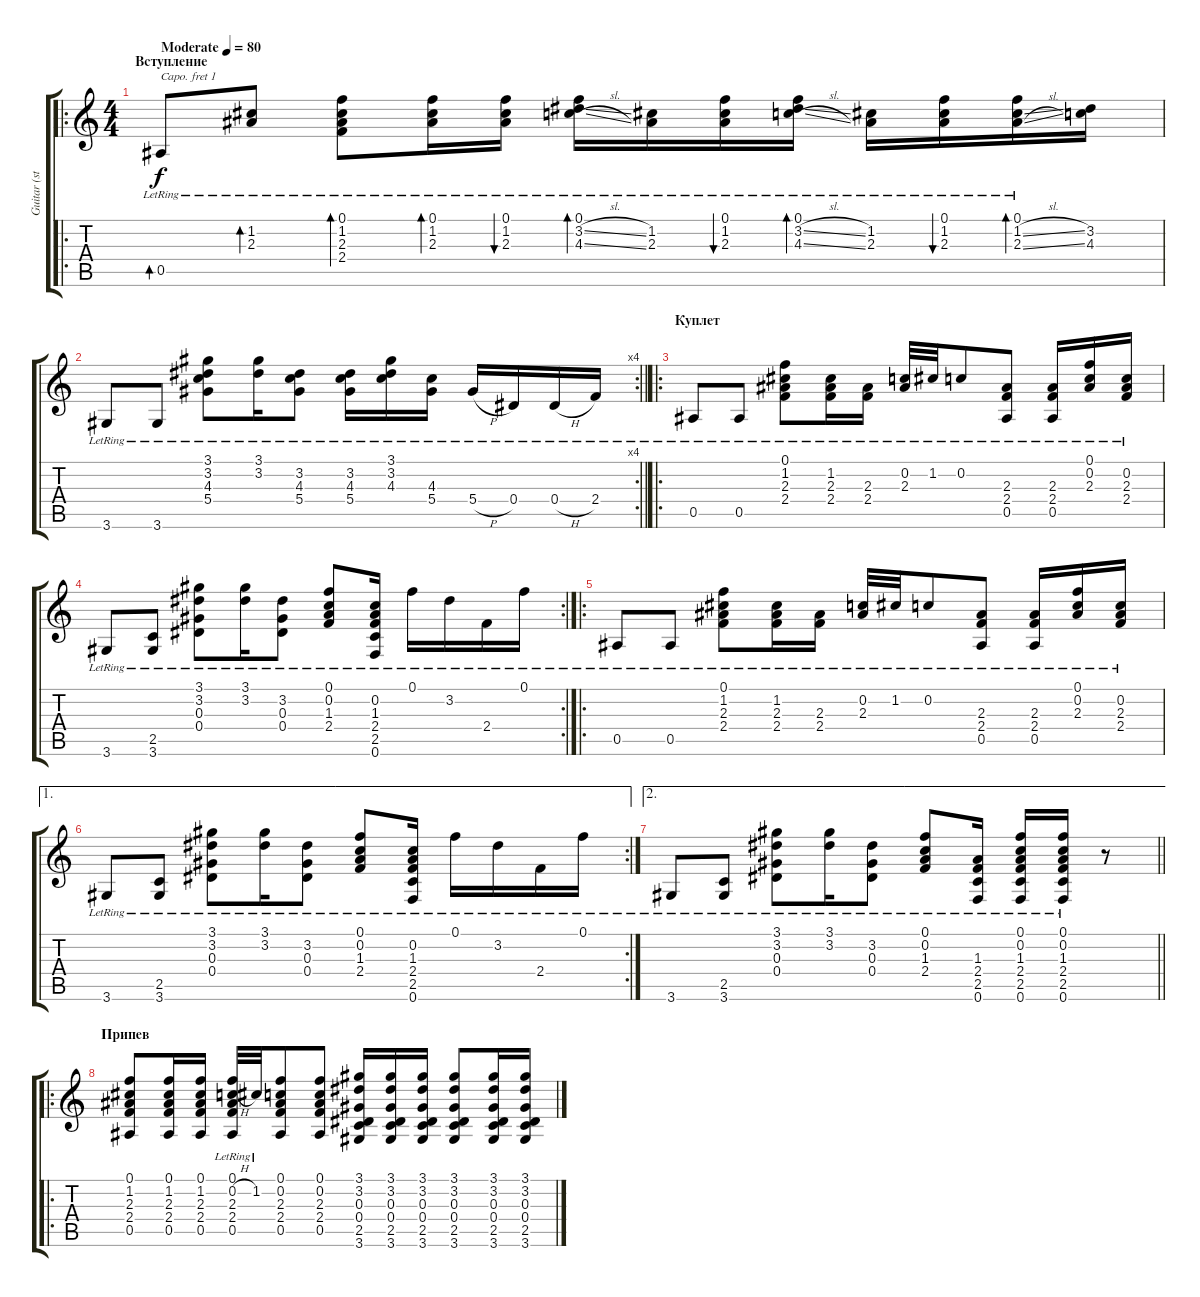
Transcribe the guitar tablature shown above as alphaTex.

\track ("Guitar (stereo)" "Guitar (st") {instrument acousticguitarsteel}
\staff {score tabs}
\capo 1
\tuning (E4 B3 G3 D3 A2 E2) {hide}
\ro
\ts (4 4)
\section ("" "Вступление")
\tempo (80 "Moderate")
\clef g2
\ks c
0.5{lr}.8{bd 30 dy f instrument acousticguitarsteel} (1.2{lr} 2.3{lr}).8{bd 30} (0.1{lr} 1.2{lr} 2.3{lr} 2.4{lr}).8{bd 30} (0.1{lr} 1.2{lr} 2.3{lr}).16{bd 30} (0.1{lr} 1.2{lr} 2.3{lr}).16{bu 30} (0.1{lr} 3.2{sl lr} 4.3{sl lr}).16{bd 30} (1.2{lr} 2.3{lr}).16 (0.1{lr} 1.2{lr} 2.3{lr}).16{bu 30} (0.1{lr} 3.2{sl lr} 4.3{sl lr}).16{bd 30} (1.2{lr} 2.3{lr}).16 (0.1{lr} 1.2{lr} 2.3{lr}).16{bu 30} (0.1 1.2{sl lr} 2.3{sl lr}).16{bd 30} (3.2 4.3).16 |
\rc 4
\barLineRight lightlight
3.6{lr}.8 3.6{lr}.8 (3.1{lr} 3.2{lr} 4.3{lr} 5.4{lr}).8 (3.1{lr} 3.2{lr}).16 (3.2{lr} 4.3{lr} 5.4{lr}).8 (3.2{lr} 4.3{lr} 5.4{lr}).16 (3.1{lr} 3.2{lr} 4.3{lr}).16 (4.3{lr} 5.4{lr}).16 5.4{h lr}.16 0.4{lr}.16 0.4{h lr}.16 2.4{lr}.16 |
\ro
\section ("" "Куплет")
0.5{lr}.8 0.5{lr}.8 (0.1{lr} 1.2{lr} 2.3{lr} 2.4{lr}).8 (1.2{lr} 2.3{lr} 2.4{lr}).16 (2.3{lr} 2.4{lr}).16 (0.2{lr} 2.3{lr}).32 1.2{lr}.32 0.2{lr}.8 (2.3{lr} 2.4{lr} 0.5{lr}).8 (2.3{lr} 2.4{lr} 0.5{lr}).16 (0.1{lr} 0.2{lr} 2.3{lr}).16 (0.2{lr} 2.3{lr} 2.4{lr}).16 |
\rc 2
3.6{lr}.8 (2.5{lr} 3.6{lr}).8 (3.1{lr} 3.2{lr} 0.3{lr} 0.4{lr}).8 (3.1{lr} 3.2{lr}).16 (3.2{lr} 0.3{lr} 0.4{lr}).8 (0.1{lr} 0.2{lr} 1.3{lr} 2.4{lr}).8 (0.2{lr} 1.3{lr} 2.4{lr} 2.5{lr} 0.6{lr}).16 0.1{lr}.16 3.2{lr}.16 2.4{lr}.16 0.1{lr}.16 |
\ro
0.5{lr}.8 0.5{lr}.8 (0.1{lr} 1.2{lr} 2.3{lr} 2.4{lr}).8 (1.2{lr} 2.3{lr} 2.4{lr}).16 (2.3{lr} 2.4{lr}).16 (0.2{lr} 2.3{lr}).32 1.2{lr}.32 0.2{lr}.8 (2.3{lr} 2.4{lr} 0.5{lr}).8 (2.3{lr} 2.4{lr} 0.5{lr}).16 (0.1{lr} 0.2{lr} 2.3{lr}).16 (0.2{lr} 2.3{lr} 2.4{lr}).16 |
\ae 1
\rc 2
3.6{lr}.8 (2.5{lr} 3.6{lr}).8 (3.1{lr} 3.2{lr} 0.3{lr} 0.4{lr}).8 (3.1{lr} 3.2{lr}).16 (3.2{lr} 0.3{lr} 0.4{lr}).8 (0.1{lr} 0.2{lr} 1.3{lr} 2.4{lr}).8 (0.2{lr} 1.3{lr} 2.4{lr} 2.5{lr} 0.6{lr}).16 0.1{lr}.16 3.2{lr}.16 2.4{lr}.16 0.1{lr}.16 |
\ae 2
\barLineRight lightlight
3.6{lr}.8 (2.5{lr} 3.6{lr}).8 (3.1{lr} 3.2{lr} 0.3{lr} 0.4{lr}).8 (3.1{lr} 3.2{lr}).16 (3.2{lr} 0.3{lr} 0.4{lr}).8 (0.1{lr} 0.2{lr} 1.3{lr} 2.4{lr}).8 (1.3{lr} 2.4{lr} 2.5{lr} 0.6{lr}).16 (0.1{lr} 0.2{lr} 1.3{lr} 2.4{lr} 2.5{lr} 0.6{lr}).16 (0.1{lr} 0.2{lr} 1.3{lr} 2.4{lr} 2.5{lr} 0.6{lr}).16 r.8 |
\ro
\section ("" "Припев")
(0.1 1.2 2.3 2.4 0.5).8 (0.1 1.2 2.3 2.4 0.5).16 (0.1 1.2 2.3 2.4 0.5).16 (0.1{lr} 0.2{h lr} 2.3{lr} 2.4{lr} 0.5{lr}).32 1.2{lr}.32 (0.1 0.2 2.3 2.4 0.5).8 (0.1 0.2 2.3 2.4 0.5).8 (3.1 3.2 0.3 0.4 2.5 3.6).16 (3.1 3.2 0.3 0.4 2.5 3.6).16 (3.1 3.2 0.3 0.4 2.5 3.6).16 (3.1 3.2 0.3 0.4 2.5 3.6).8 (3.1 3.2 0.3 0.4 2.5 3.6).16 (3.1 3.2 0.3 0.4 2.5 3.6).16
